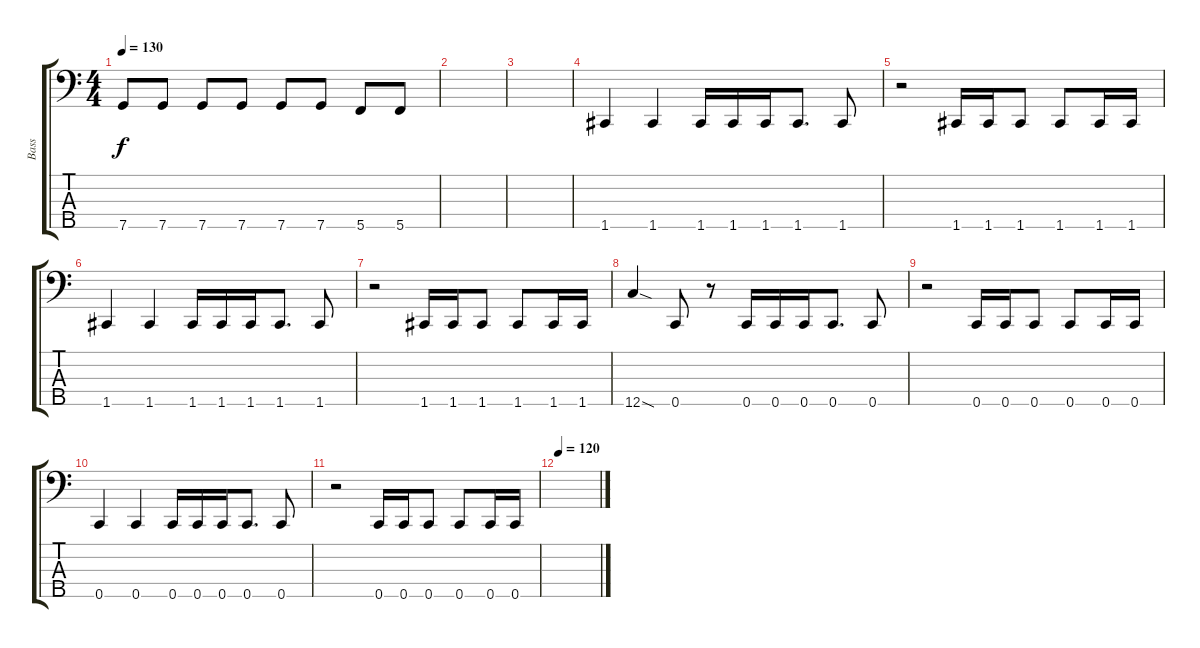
\track ("Bass" "Bass") {solo instrument electricbassfinger}
\staff {score tabs}
\tuning (A2 F2 C2 G1 C1) {hide}
\ts (4 4)
\tempo 130
\clef f4
\ks c
7.5.8{dy f} 7.5.8 7.5.8 7.5.8 7.5.8 7.5.8 5.5.8 5.5.8 |
|
|
1.5.4 1.5.4 1.5.16 1.5.16 1.5.16 1.5.8{d} 1.5.8 |
r.2 1.5.16 1.5.16 1.5.8 1.5.8 1.5.16 1.5.16 |
1.5.4 1.5.4 1.5.16 1.5.16 1.5.16 1.5.8{d} 1.5.8 |
r.2 1.5.16 1.5.16 1.5.8 1.5.8 1.5.16 1.5.16 |
12.5{sod}.4 0.5.8 r.8 0.5.16 0.5.16 0.5.16 0.5.8{d} 0.5.8 |
r.2 0.5.16 0.5.16 0.5.8 0.5.8 0.5.16 0.5.16 |
0.5.4 0.5.4 0.5.16 0.5.16 0.5.16 0.5.8{d} 0.5.8 |
r.2 0.5.16 0.5.16 0.5.8 0.5.8 0.5.16 0.5.16 |
\tempo 120
